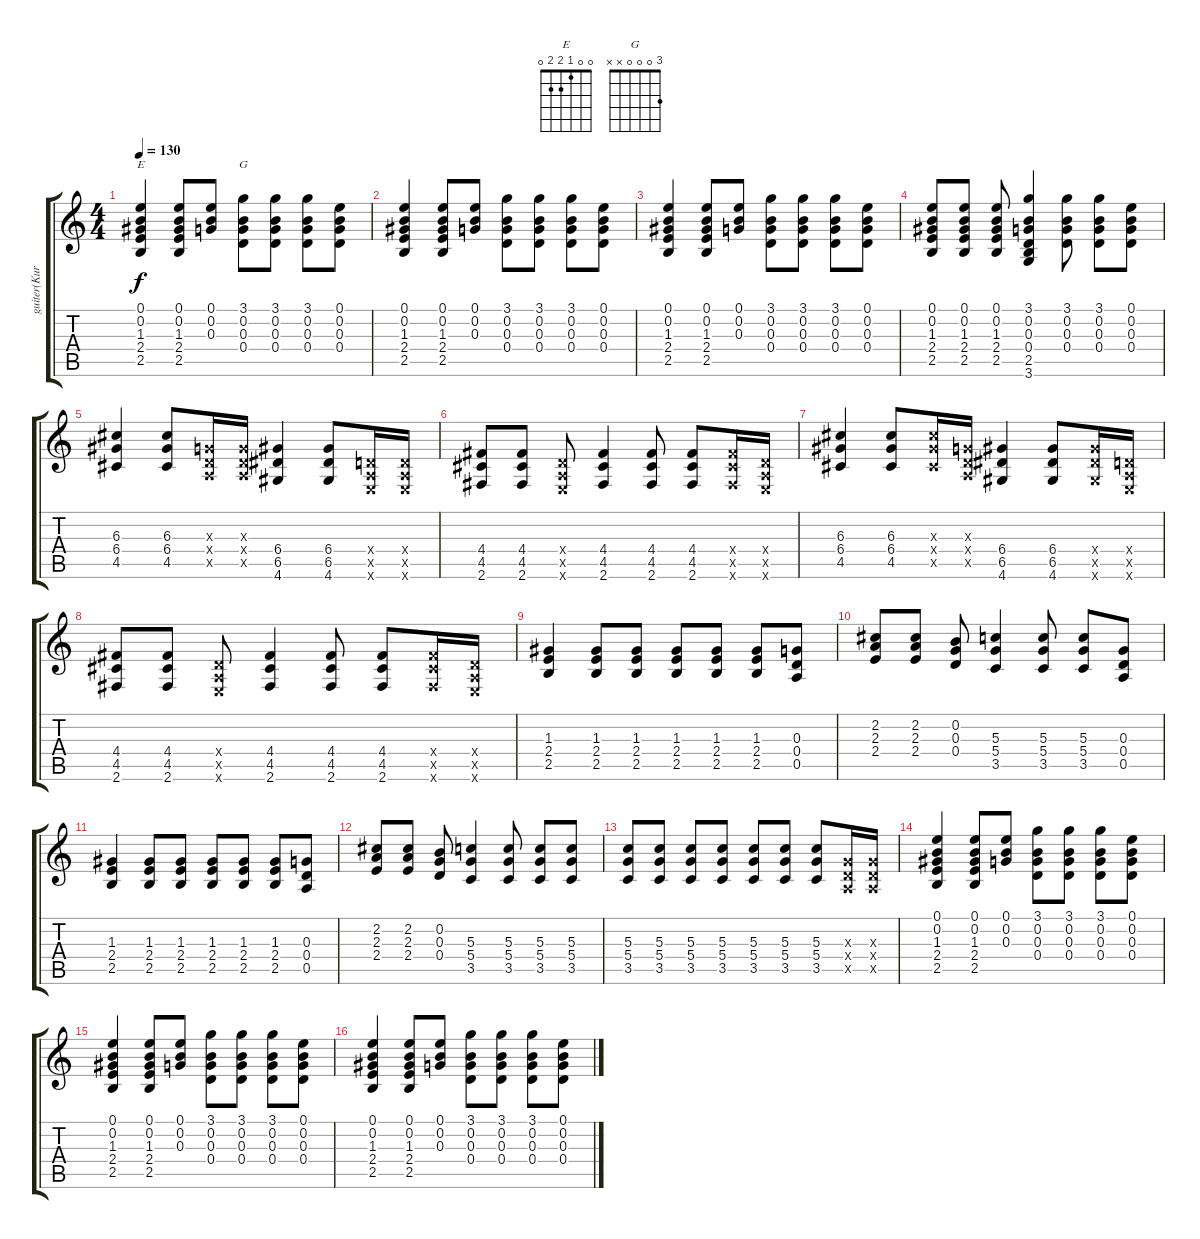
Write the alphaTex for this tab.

\track ("guiter(Kurt Cobain)" "guiter(Kur") {instrument overdrivenguitar}
\staff {score tabs}
\tuning (E4 B3 G3 D3 A2 E2) {hide}
\chord ("E" 0 0 1 2 2 0)
\chord ("G" 3 0 0 0 x x)
\ts (4 4)
\tempo 130
\clef g2
\ks c
(0.1 0.2 1.3 2.4 2.5).4{ch "E" dy f} (0.1 0.2 1.3 2.4 2.5).8 (0.1 0.2 0.3).8 (3.1 0.2 0.3 0.4).8{ch "G"} (3.1 0.2 0.3 0.4).8 (3.1 0.2 0.3 0.4).8 (0.1 0.2 0.3 0.4).8 |
(0.1 0.2 1.3 2.4 2.5).4 (0.1 0.2 1.3 2.4 2.5).8 (0.1 0.2 0.3).8 (3.1 0.2 0.3 0.4).8 (3.1 0.2 0.3 0.4).8 (3.1 0.2 0.3 0.4).8 (0.1 0.2 0.3 0.4).8 |
(0.1 0.2 1.3 2.4 2.5).4 (0.1 0.2 1.3 2.4 2.5).8 (0.1 0.2 0.3).8 (3.1 0.2 0.3 0.4).8 (3.1 0.2 0.3 0.4).8 (3.1 0.2 0.3 0.4).8 (0.1 0.2 0.3 0.4).8 |
(0.1 0.2 1.3 2.4 2.5).8 (0.1 0.2 1.3 2.4 2.5).8 (0.1 0.2 1.3 2.4 2.5).8 (3.1 0.2 0.3 0.4 2.5 3.6).4 (3.1 0.2 0.3 0.4).8 (3.1 0.2 0.3 0.4).8 (0.1 0.2 0.3 0.4).8 |
(6.3 6.4 4.5).4 (6.3 6.4 4.5).8 (0.3{x} 0.4{x} 0.5{x}).16 (0.3{x} 0.4{x} 0.5{x}).16 (6.4 6.5 4.6).4 (6.4 6.5 4.6).8 (0.4{x} 0.5{x} 0.6{x}).16 (0.4{x} 0.5{x} 0.6{x}).16 |
(4.4 4.5 2.6).8 (4.4 4.5 2.6).8 (0.4{x} 0.5{x} 0.6{x}).8 (4.4 4.5 2.6).4 (4.4 4.5 2.6).8 (4.4 4.5 2.6).8 (4.4{x} 4.5{x} 2.6{x}).16 (0.4{x} 0.5{x} 0.6{x}).16 |
(6.3 6.4 4.5).4 (6.3 6.4 4.5).8 (6.3{x} 6.4{x} 4.5{x}).16 (0.3{x} 0.4{x} 0.5{x}).16 (6.4 6.5 4.6).4 (6.4 6.5 4.6).8 (6.4{x} 6.5{x} 4.6{x}).16 (0.4{x} 0.5{x} 0.6{x}).16 |
(4.4 4.5 2.6).8 (4.4 4.5 2.6).8 (0.4{x} 0.5{x} 0.6{x}).8 (4.4 4.5 2.6).4 (4.4 4.5 2.6).8 (4.4 4.5 2.6).8 (4.4{x} 4.5{x} 2.6{x}).16 (0.4{x} 0.5{x} 0.6{x}).16 |
(1.3 2.4 2.5).4 (1.3 2.4 2.5).8 (1.3 2.4 2.5).8 (1.3 2.4 2.5).8 (1.3 2.4 2.5).8 (1.3 2.4 2.5).8 (0.3 0.4 0.5).8 |
(2.2 2.3 2.4).8 (2.2 2.3 2.4).8 (0.2 0.3 0.4).8 (5.3 5.4 3.5).4 (5.3 5.4 3.5).8 (5.3 5.4 3.5).8 (0.3 0.4 0.5).8 |
(1.3 2.4 2.5).4 (1.3 2.4 2.5).8 (1.3 2.4 2.5).8 (1.3 2.4 2.5).8 (1.3 2.4 2.5).8 (1.3 2.4 2.5).8 (0.3 0.4 0.5).8 |
(2.2 2.3 2.4).8 (2.2 2.3 2.4).8 (0.2 0.3 0.4).8 (5.3 5.4 3.5).4 (5.3 5.4 3.5).8 (5.3 5.4 3.5).8 (5.3 5.4 3.5).8 |
(5.3 5.4 3.5).8 (5.3 5.4 3.5).8 (5.3 5.4 3.5).8 (5.3 5.4 3.5).8 (5.3 5.4 3.5).8 (5.3 5.4 3.5).8 (5.3 5.4 3.5).8 (0.3{x} 0.4{x} 0.5{x}).16 (0.3{x} 0.4{x} 0.5{x}).16 |
(0.1 0.2 1.3 2.4 2.5).4 (0.1 0.2 1.3 2.4 2.5).8 (0.1 0.2 0.3).8 (3.1 0.2 0.3 0.4).8 (3.1 0.2 0.3 0.4).8 (3.1 0.2 0.3 0.4).8 (0.1 0.2 0.3 0.4).8 |
(0.1 0.2 1.3 2.4 2.5).4 (0.1 0.2 1.3 2.4 2.5).8 (0.1 0.2 0.3).8 (3.1 0.2 0.3 0.4).8 (3.1 0.2 0.3 0.4).8 (3.1 0.2 0.3 0.4).8 (0.1 0.2 0.3 0.4).8 |
(0.1 0.2 1.3 2.4 2.5).4 (0.1 0.2 1.3 2.4 2.5).8 (0.1 0.2 0.3).8 (3.1 0.2 0.3 0.4).8 (3.1 0.2 0.3 0.4).8 (3.1 0.2 0.3 0.4).8 (0.1 0.2 0.3 0.4).8
